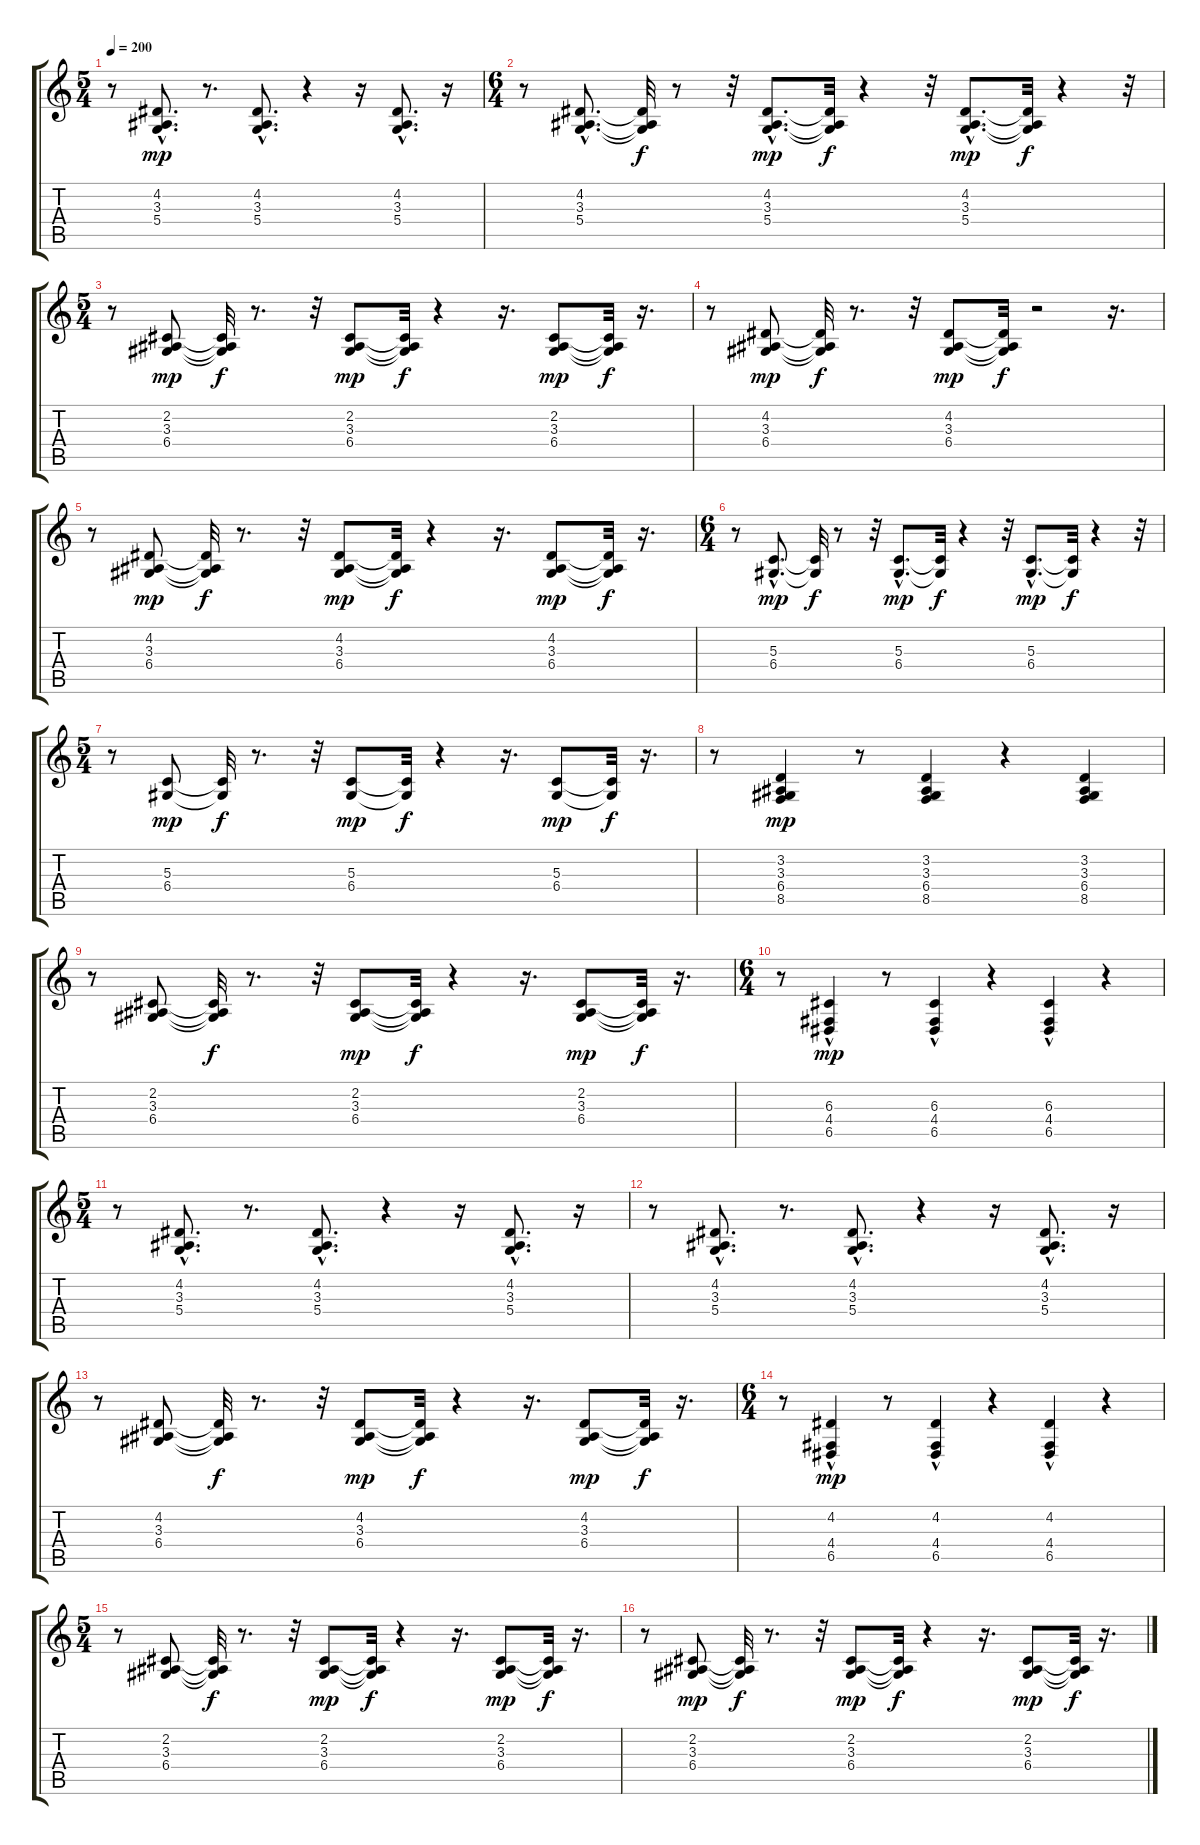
\track "" {instrument acousticgrandpiano}
\staff {score tabs}
\tuning (E4 B3 G3 D3 A2 E2) {hide}
\ts (5 4)
\tempo 200
\clef g2
\ks c
r.8{dy f} (4.2{hac} 3.3{hac} 5.4{hac}).8{d dy mp} r.8{d} (4.2{hac} 3.3{hac} 5.4{hac}).8{d} r.4 r.16 (4.2{hac} 3.3{hac} 5.4{hac}).8{d} r.16 |
\ts (6 4)
r.8 (4.2{hac} 3.3{hac} 5.4{hac}).8{d} (4.2{t} 3.3{t} 5.4{t}).32{dy f} r.8 r.32 (4.2{hac} 3.3{hac} 5.4{hac}).8{d dy mp} (4.2{t} 3.3{t} 5.4{t}).32{dy f} r.4 r.32 (4.2{hac} 3.3{hac} 5.4{hac}).8{d dy mp} (4.2{t} 3.3{t} 5.4{t}).32{dy f} r.4 r.32 |
\ts (5 4)
r.8 (2.2 3.3 6.4).8{dy mp} (2.2{t} 3.3{t} 6.4{t}).32{dy f} r.8{d} r.32 (2.2 3.3 6.4).8{dy mp} (2.2{t} 3.3{t} 6.4{t}).32{dy f} r.4 r.16{d} (2.2 3.3 6.4).8{dy mp} (2.2{t} 3.3{t} 6.4{t}).32{dy f} r.16{d} |
r.8 (4.2 3.3 6.4).8{dy mp} (4.2{t} 3.3{t} 6.4{t}).32{dy f} r.8{d} r.32 (4.2 3.3 6.4).8{dy mp} (4.2{t} 3.3{t} 6.4{t}).32{dy f} r.2 r.16{d} |
r.8 (4.2 3.3 6.4).8{dy mp} (4.2{t} 3.3{t} 6.4{t}).32{dy f} r.8{d} r.32 (4.2 3.3 6.4).8{dy mp} (4.2{t} 3.3{t} 6.4{t}).32{dy f} r.4 r.16{d} (4.2 3.3 6.4).8{dy mp} (4.2{t} 3.3{t} 6.4{t}).32{dy f} r.16{d} |
\ts (6 4)
r.8 (5.3{hac} 6.4{hac}).8{d dy mp} (5.3{t} 6.4{t}).32{dy f} r.8 r.32 (5.3{hac} 6.4{hac}).8{d dy mp} (5.3{t} 6.4{t}).32{dy f} r.4 r.32 (5.3{hac} 6.4{hac}).8{d dy mp} (5.3{t} 6.4{t}).32{dy f} r.4 r.32 |
\ts (5 4)
r.8 (5.3 6.4).8{dy mp} (5.3{t} 6.4{t}).32{dy f} r.8{d} r.32 (5.3 6.4).8{dy mp} (5.3{t} 6.4{t}).32{dy f} r.4 r.16{d} (5.3 6.4).8{dy mp} (5.3{t} 6.4{t}).32{dy f} r.16{d} |
r.8 (3.2 3.3 6.4 8.5).4{dy mp} r.8 (3.2 3.3 6.4 8.5).4 r.4 (3.2 3.3 6.4 8.5).4 |
r.8 (2.2 3.3 6.4).8 (2.2{t} 3.3{t} 6.4{t}).32{dy f} r.8{d} r.32 (2.2 3.3 6.4).8{dy mp} (2.2{t} 3.3{t} 6.4{t}).32{dy f} r.4 r.16{d} (2.2 3.3 6.4).8{dy mp} (2.2{t} 3.3{t} 6.4{t}).32{dy f} r.16{d} |
\ts (6 4)
r.8 (6.3 4.4{hac} 6.5{hac}).4{dy mp} r.8 (6.3 4.4{hac} 6.5{hac}).4 r.4 (6.3 4.4{hac} 6.5{hac}).4 r.4 |
\ts (5 4)
r.8 (4.2{hac} 3.3{hac} 5.4{hac}).8{d} r.8{d} (4.2{hac} 3.3{hac} 5.4{hac}).8{d} r.4 r.16 (4.2{hac} 3.3{hac} 5.4{hac}).8{d} r.16 |
r.8 (4.2{hac} 3.3{hac} 5.4{hac}).8{d} r.8{d} (4.2{hac} 3.3{hac} 5.4{hac}).8{d} r.4 r.16 (4.2{hac} 3.3{hac} 5.4{hac}).8{d} r.16 |
r.8 (4.2 3.3 6.4).8 (4.2{t} 3.3{t} 6.4{t}).32{dy f} r.8{d} r.32 (4.2 3.3 6.4).8{dy mp} (4.2{t} 3.3{t} 6.4{t}).32{dy f} r.4 r.16{d} (4.2 3.3 6.4).8{dy mp} (4.2{t} 3.3{t} 6.4{t}).32{dy f} r.16{d} |
\ts (6 4)
r.8 (4.2 4.4{hac} 6.5{hac}).4{dy mp} r.8 (4.2 4.4{hac} 6.5{hac}).4 r.4 (4.2 4.4{hac} 6.5{hac}).4 r.4 |
\ts (5 4)
r.8 (2.2 3.3 6.4).8 (2.2{t} 3.3{t} 6.4{t}).32{dy f} r.8{d} r.32 (2.2 3.3 6.4).8{dy mp} (2.2{t} 3.3{t} 6.4{t}).32{dy f} r.4 r.16{d} (2.2 3.3 6.4).8{dy mp} (2.2{t} 3.3{t} 6.4{t}).32{dy f} r.16{d} |
r.8 (2.2 3.3 6.4).8{dy mp} (2.2{t} 3.3{t} 6.4{t}).32{dy f} r.8{d} r.32 (2.2 3.3 6.4).8{dy mp} (2.2{t} 3.3{t} 6.4{t}).32{dy f} r.4 r.16{d} (2.2 3.3 6.4).8{dy mp} (2.2{t} 3.3{t} 6.4{t}).32{dy f} r.16{d}
